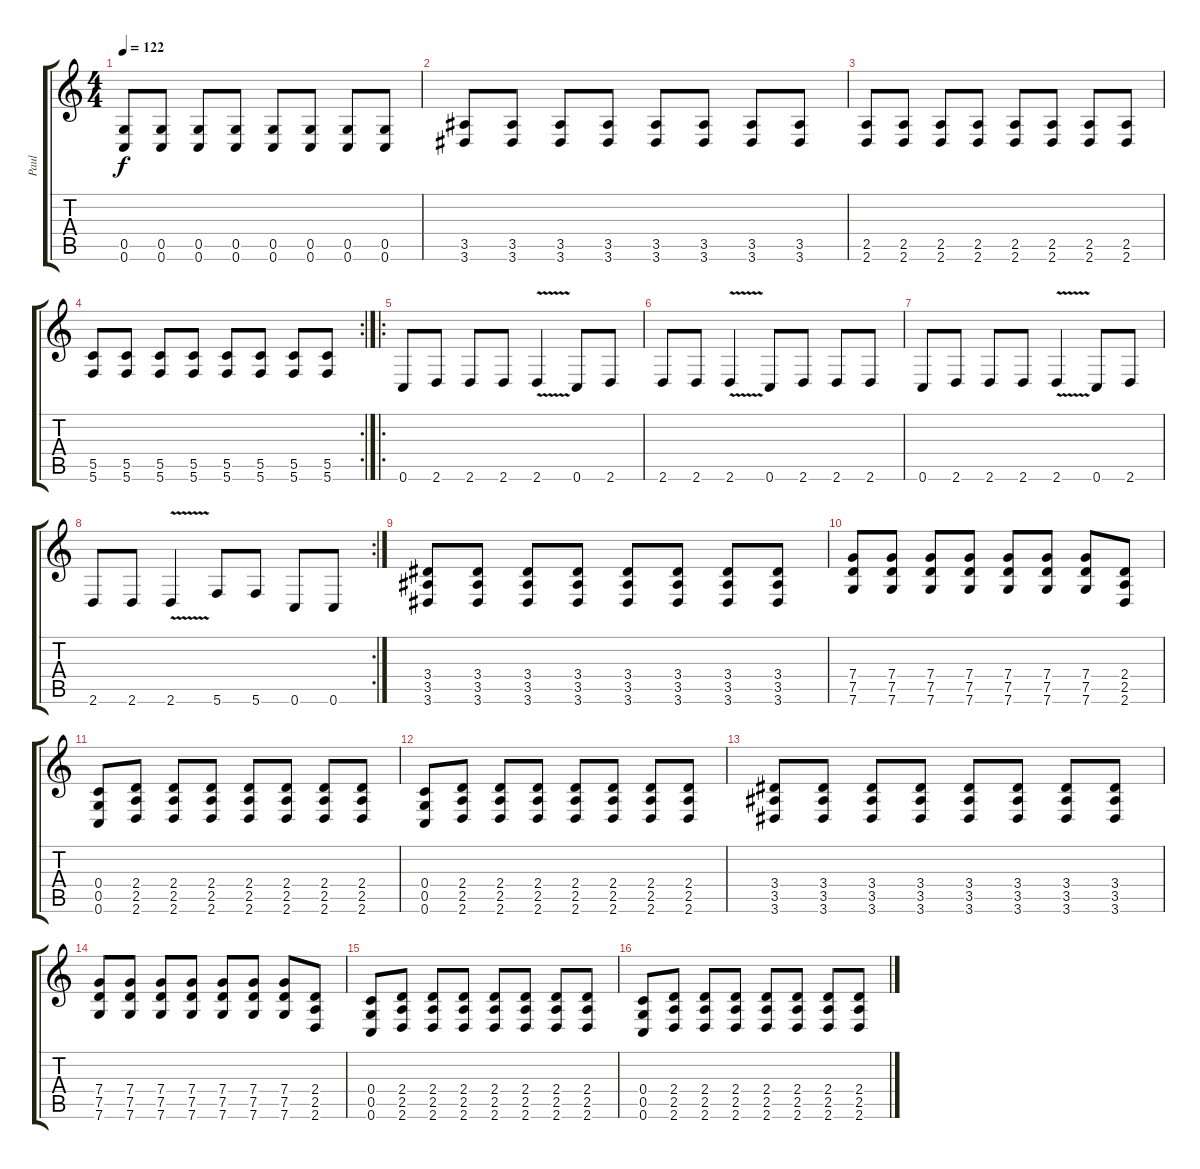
\track ("Paul " "Paul ") {instrument overdrivenguitar}
\staff {score tabs}
\tuning (D4 A3 F3 C3 G2 C2) {hide}
\ts (4 4)
\tempo 122
\clef g2
\ks c
(0.5 0.6).8{dy f} (0.5 0.6).8 (0.5 0.6).8 (0.5 0.6).8 (0.5 0.6).8 (0.5 0.6).8 (0.5 0.6).8 (0.5 0.6).8 |
(3.5 3.6).8 (3.5 3.6).8 (3.5 3.6).8 (3.5 3.6).8 (3.5 3.6).8 (3.5 3.6).8 (3.5 3.6).8 (3.5 3.6).8 |
(2.5 2.6).8 (2.5 2.6).8 (2.5 2.6).8 (2.5 2.6).8 (2.5 2.6).8 (2.5 2.6).8 (2.5 2.6).8 (2.5 2.6).8 |
\rc 2
(5.5 5.6).8 (5.5 5.6).8 (5.5 5.6).8 (5.5 5.6).8 (5.5 5.6).8 (5.5 5.6).8 (5.5 5.6).8 (5.5 5.6).8 |
\ro
0.6.8 2.6.8 2.6.8 2.6.8 2.6{v}.4 0.6.8 2.6.8 |
2.6.8 2.6.8 2.6{v}.4 0.6.8 2.6.8 2.6.8 2.6.8 |
0.6.8 2.6.8 2.6.8 2.6.8 2.6{v}.4 0.6.8 2.6.8 |
\rc 2
2.6.8 2.6.8 2.6{v}.4 5.6.8 5.6.8 0.6.8 0.6.8 |
(3.4 3.5 3.6).8{volume 12} (3.4 3.5 3.6).8 (3.4 3.5 3.6).8 (3.4 3.5 3.6).8 (3.4 3.5 3.6).8 (3.4 3.5 3.6).8 (3.4 3.5 3.6).8 (3.4 3.5 3.6).8 |
(7.4 7.5 7.6).8 (7.4 7.5 7.6).8 (7.4 7.5 7.6).8 (7.4 7.5 7.6).8 (7.4 7.5 7.6).8 (7.4 7.5 7.6).8 (7.4 7.5 7.6).8 (2.4 2.5 2.6).8 |
(0.4 0.5 0.6).8 (2.4 2.5 2.6).8 (2.4 2.5 2.6).8 (2.4 2.5 2.6).8 (2.4 2.5 2.6).8 (2.4 2.5 2.6).8 (2.4 2.5 2.6).8 (2.4 2.5 2.6).8 |
(0.4 0.5 0.6).8 (2.4 2.5 2.6).8 (2.4 2.5 2.6).8 (2.4 2.5 2.6).8 (2.4 2.5 2.6).8 (2.4 2.5 2.6).8 (2.4 2.5 2.6).8 (2.4 2.5 2.6).8 |
(3.4 3.5 3.6).8 (3.4 3.5 3.6).8 (3.4 3.5 3.6).8 (3.4 3.5 3.6).8 (3.4 3.5 3.6).8 (3.4 3.5 3.6).8 (3.4 3.5 3.6).8 (3.4 3.5 3.6).8 |
(7.4 7.5 7.6).8 (7.4 7.5 7.6).8 (7.4 7.5 7.6).8 (7.4 7.5 7.6).8 (7.4 7.5 7.6).8 (7.4 7.5 7.6).8 (7.4 7.5 7.6).8 (2.4 2.5 2.6).8 |
(0.4 0.5 0.6).8 (2.4 2.5 2.6).8 (2.4 2.5 2.6).8 (2.4 2.5 2.6).8 (2.4 2.5 2.6).8 (2.4 2.5 2.6).8 (2.4 2.5 2.6).8 (2.4 2.5 2.6).8 |
(0.4 0.5 0.6).8 (2.4 2.5 2.6).8 (2.4 2.5 2.6).8 (2.4 2.5 2.6).8 (2.4 2.5 2.6).8 (2.4 2.5 2.6).8 (2.4 2.5 2.6).8 (2.4 2.5 2.6).8
